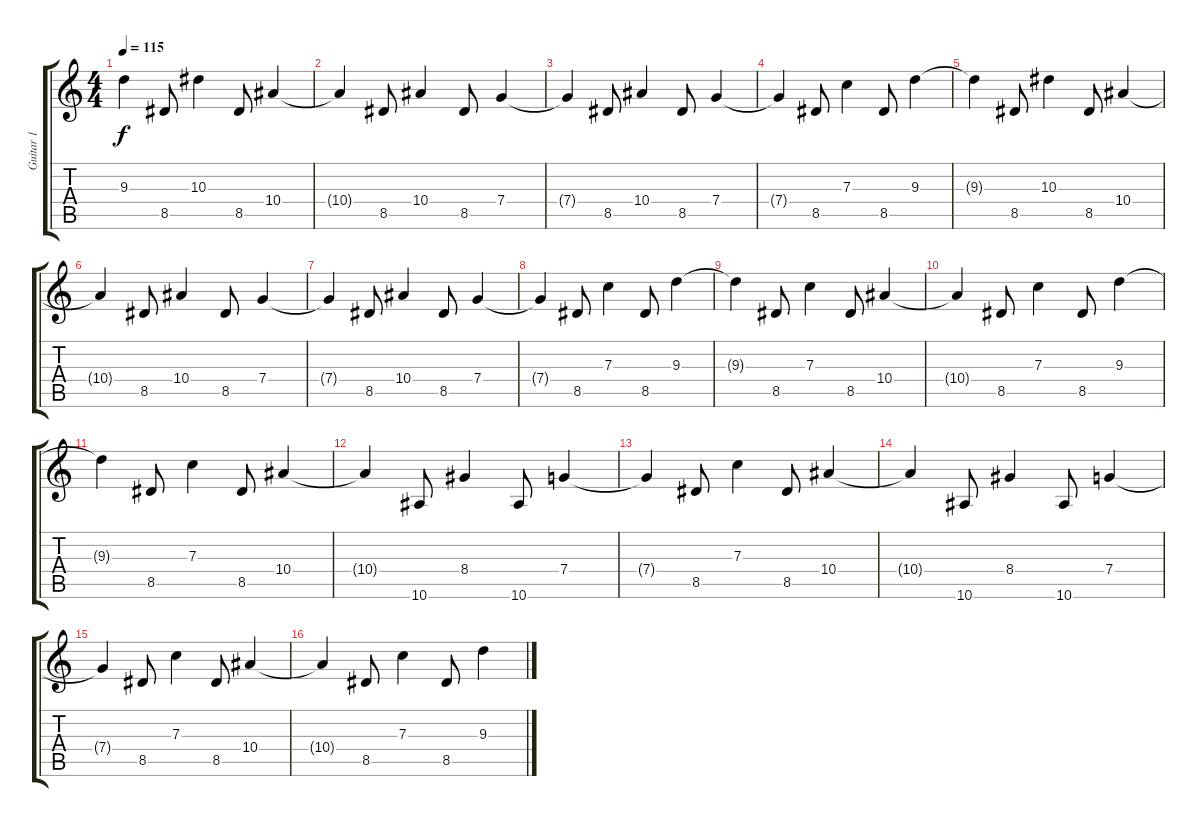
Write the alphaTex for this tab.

\track ("Guitar 1" "Guitar 1") {instrument distortionguitar}
\staff {score tabs}
\tuning (D4 A3 F3 C3 G2 C2) {hide}
\ts (4 4)
\tempo 115
\clef g2
\ks c
9.3{t}.4{dy f} 8.5.8 10.3.4 8.5.8 10.4.4 |
10.4{t}.4 8.5.8 10.4.4 8.5.8 7.4.4 |
7.4{t}.4 8.5.8 10.4.4 8.5.8 7.4.4 |
7.4{t}.4 8.5.8 7.3.4 8.5.8 9.3.4 |
9.3{t}.4 8.5.8 10.3.4 8.5.8 10.4.4 |
10.4{t}.4 8.5.8 10.4.4 8.5.8 7.4.4 |
7.4{t}.4 8.5.8 10.4.4 8.5.8 7.4.4 |
7.4{t}.4 8.5.8 7.3.4 8.5.8 9.3.4 |
9.3{t}.4 8.5.8 7.3.4 8.5.8 10.4.4 |
10.4{t}.4 8.5.8 7.3.4 8.5.8 9.3.4 |
9.3{t}.4 8.5.8 7.3.4 8.5.8 10.4.4 |
10.4{t}.4 10.6.8 8.4.4 10.6.8 7.4.4 |
7.4{t}.4 8.5.8 7.3.4 8.5.8 10.4.4 |
10.4{t}.4 10.6.8 8.4.4 10.6.8 7.4.4 |
7.4{t}.4 8.5.8 7.3.4 8.5.8 10.4.4 |
10.4{t}.4 8.5.8 7.3.4 8.5.8 9.3.4
